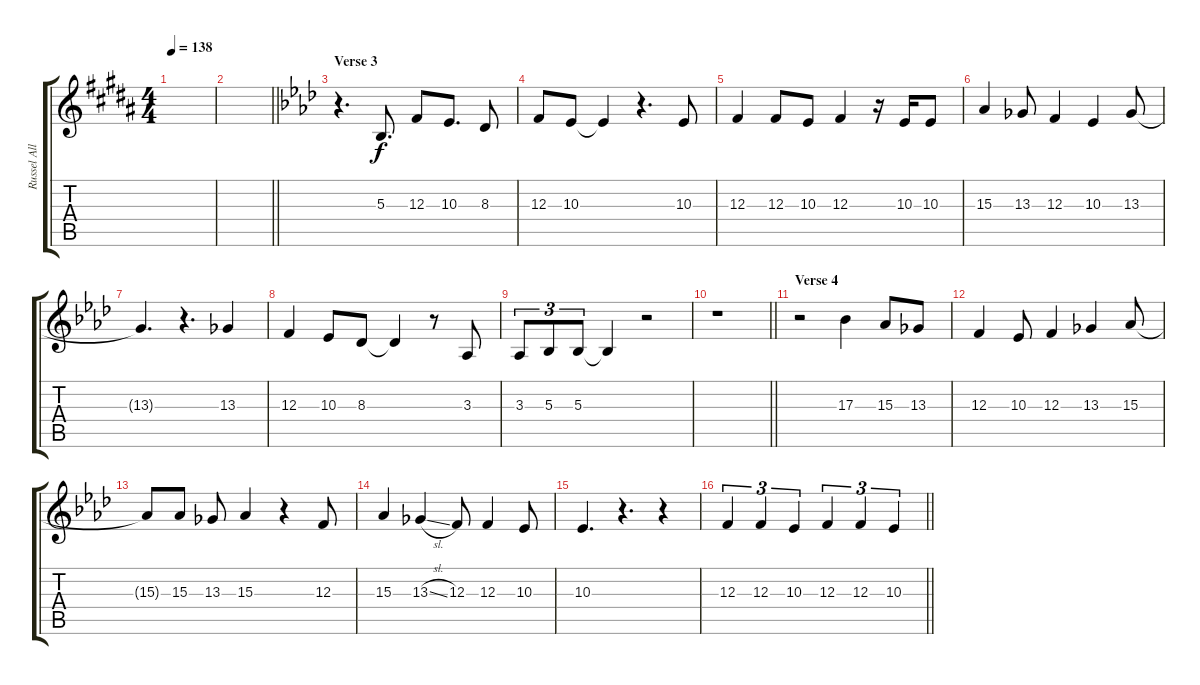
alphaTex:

\track ("Russel Allen (vocal)" "Russel All") {instrument tenorsax}
\staff {score tabs}
\tuning (D4 A3 F3 C3 G2 D2) {hide}
\ts (4 4)
\tempo 138
\clef g2
\ks g#minor
|
\barLineRight lightlight
|
\section ("" "Verse 3")
\ks fminor
r.4{d} 5.3.8{d} 12.3.8 10.3.8{d} 8.3.8 |
12.3.8 10.3.8 10.3{t}.4 r.4{d} 10.3.8 |
12.3.4 12.3.8 10.3.8 12.3.4 r.16 10.3.16 10.3.8 |
15.3.4 13.3.8 12.3.4 10.3.4 13.3.8 |
13.3{t}.4{d} r.4{d} 13.3.4 |
12.3.4 10.3.8 8.3.8 8.3{t}.4 r.8 3.3.8 |
3.3.8{tu (3 2)} 5.3.8{tu (3 2)} 5.3.8{tu (3 2)} 5.3{t}.4 r.2 |
\barLineRight lightlight
r.1 |
\section ("" "Verse 4")
r.2 17.3.4 15.3.8 13.3.8 |
12.3.4 10.3.8 12.3.4 13.3.4 15.3.8 |
15.3{t}.8 15.3.8 13.3.8 15.3.4 r.4 12.3.8 |
15.3.4 13.3{sl}.4 12.3.8 12.3.4 10.3.8 |
10.3.4{d} r.4{d} r.4 |
\barLineRight lightlight
12.3.4{tu (3 2)} 12.3.4{tu (3 2)} 10.3.4{tu (3 2)} 12.3.4{tu (3 2)} 12.3.4{tu (3 2)} 10.3.4{tu (3 2)}
